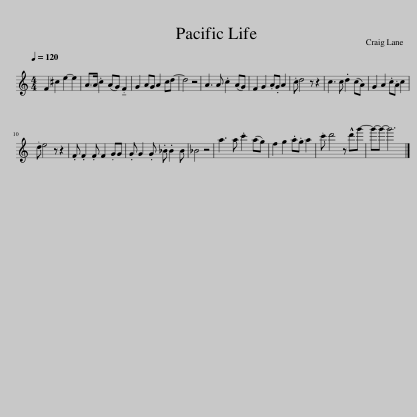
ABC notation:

X:1
L:1/8
Q:1/4=120
M:4/4
I:linebreak $
K:none
V:1 treble transpose=-2
V:1
[K:C] G2 ^d2 ^f2- f2 | B>B .d2 (BA) !tenuto!.G2 | A2 BA B2 de- | e4 z4 | B3 B .d2 (BA) | %5
 G2 A2 .B.A B2 | .d e4 z z2 | d3 d .e2 (dB) |$ A2 B2 .d.B d2 | .e ^f4 z z2 | %10
 .G .G2 .G G2 .AA | .A A2 .A .c .c2 c | c4 z4 | b3 b .d'2 (ba) | g2 a2 .b.a b2 | %15
 .d' e'4 z !^!e'a'- |$ a'-a'- a'6 |] %17
